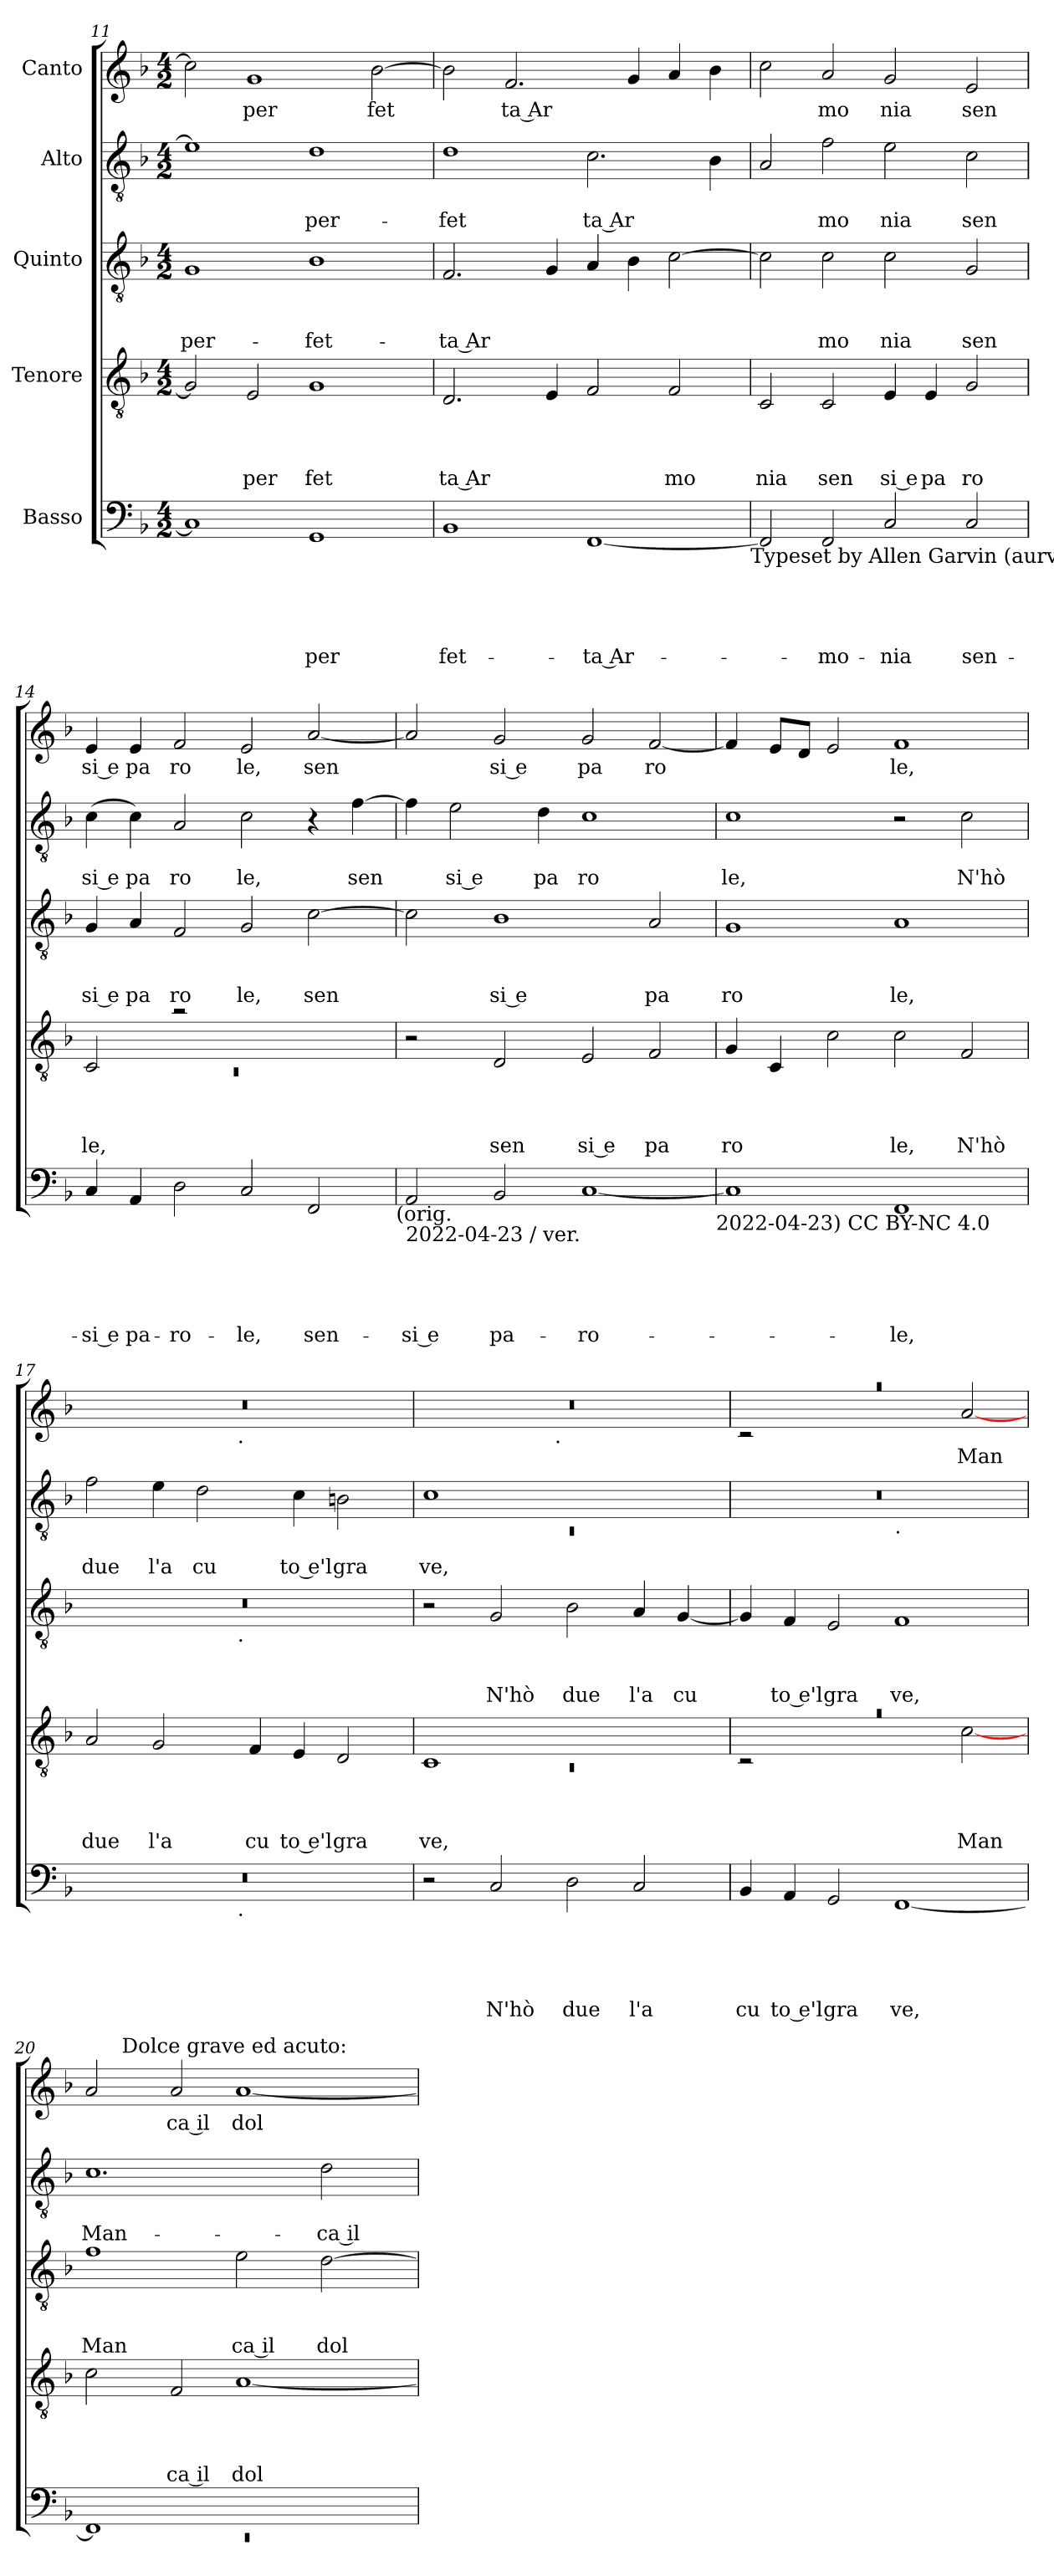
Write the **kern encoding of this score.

**kern	**text	**text	**text	**text	**text	**kern	**text	**text	**text	**text	**kern	**text	**text	**text	**kern	**text	**text	**kern	**text
*part5	*part5	*part5	*part5	*part5	*part5	*part4	*part4	*part4	*part4	*part4	*part3	*part3	*part3	*part3	*part2	*part2	*part2	*part1	*part1
*staff5	*staff5	*staff5	*staff5	*staff5	*staff5	*staff4	*staff4	*staff4	*staff4	*staff4	*staff3	*staff3	*staff3	*staff3	*staff2	*staff2	*staff2	*staff1	*staff1
*I"Basso	*	*	*	*	*	*I"Tenore	*	*	*	*	*I"Quinto	*	*	*	*I"Alto	*	*	*I"Canto	*
*clefF4	*	*	*	*	*	*clefGv2	*	*	*	*	*clefGv2	*	*	*	*clefGv2	*	*	*clefG2	*
*k[b-]	*	*	*	*	*	*k[b-]	*	*	*	*	*k[b-]	*	*	*	*k[b-]	*	*	*k[b-]	*
*F:	*	*	*	*	*	*F:	*	*	*	*	*F:	*	*	*	*F:	*	*	*F:	*
*M4/2	*	*	*	*	*	*M4/2	*	*	*	*	*M4/2	*	*	*	*M4/2	*	*	*M4/2	*
=11	=11	=11	=11	=11	=11	=11	=11	=11	=11	=11	=11	=11	=11	=11	=11	=11	=11	=11	=11
!	!	!	!	!	!	!	!	!	!	!	!	!	!	!LO:LY:b	!	!	!	!	!
1C]	.	.	.	.	.	2G/]	.	.	.	.	1G	.	.	per-	1e]	.	.	2cc\]	.
!	!	!	!	!	!	!	!	!	!	!LO:LY:b	!	!	!	!	!	!	!	!	!LO:LY:b
.	.	.	.	.	.	2E/	.	.	.	per	.	.	.	.	.	.	.	1g	per
!	!	!	!	!	!LO:LY:b	!	!	!	!	!LO:LY:b	!	!	!	!LO:LY:b	!	!	!LO:LY:b	!	!
1GG	.	.	.	.	per	1G	.	.	.	fet	1B-	.	.	-fet-	1d	.	per-	.	.
!	!	!	!	!	!	!	!	!	!	!	!	!	!	!	!	!	!	!	!LO:LY:b
.	.	.	.	.	.	.	.	.	.	.	.	.	.	.	.	.	.	[<2b-\	fet
!!LO:LB:g=z
=12	=12	=12	=12	=12	=12	=12	=12	=12	=12	=12	=12	=12	=12	=12	=12	=12	=12	=12	=12
!	!	!	!	!	!LO:LY:b	!	!	!	!	!LO:LY:b	!	!	!	!LO:LY:b	!	!	!LO:LY:b	!	!
1BB-	.	.	.	.	fet-	2.D/	.	.	.	ta Ar	2.F/	.	.	-ta Ar	1d	.	-fet	2b-\]	.
!	!	!	!	!	!	!	!	!	!	!	!	!	!	!	!	!	!	!	!LO:LY:b
.	.	.	.	.	.	.	.	.	.	.	.	.	.	.	.	.	.	2.f/	ta Ar
.	.	.	.	.	.	4E/	.	.	.	.	4G/	.	.	.	.	.	.	.	.
!	!	!	!	!	!LO:LY:b	!	!	!	!	!	!	!	!	!	!	!	!LO:LY:b	!	!
[<1FF	.	.	.	.	-ta Ar-	2F/	.	.	.	.	4A/	.	.	.	2.c\	.	ta Ar	.	.
.	.	.	.	.	.	.	.	.	.	.	4B-\	.	.	.	.	.	.	4g/	.
!	!	!	!	!	!	!	!	!	!	!LO:LY:b	!	!	!	!	!	!	!	!	!
.	.	.	.	.	.	2F/	.	.	.	mo	[>2c\	.	.	.	.	.	.	4a/	.
.	.	.	.	.	.	.	.	.	.	.	.	.	.	.	4B-\	.	.	4b-\	.
!LO:TX:b:t=Typeset by Allen Garvin (aurvondel@gmail.com)	!	!	!	!	!	!	!	!	!	!	!	!	!	!	!	!	!	!	!
=13	=13	=13	=13	=13	=13	=13	=13	=13	=13	=13	=13	=13	=13	=13	=13	=13	=13	=13	=13
!	!	!	!	!	!	!	!	!	!	!LO:LY:b	!	!	!	!	!	!	!	!	!
2FF/]	.	.	.	.	.	2C/	.	.	.	nia	2c\]	.	.	.	2A/	.	.	2cc\	.
!	!	!	!	!	!LO:LY:b	!	!	!	!	!LO:LY:b	!	!	!	!LO:LY:b	!	!	!LO:LY:b	!	!LO:LY:b
2FF/	.	.	.	.	-mo-	2C/	.	.	.	sen	2c\	.	.	mo	2f\	.	mo	2a/	mo
!	!	!	!	!	!LO:LY:b	!	!	!	!	!LO:LY:b:rj	!	!	!	!LO:LY:b	!	!	!LO:LY:b	!	!LO:LY:b
2C/	.	.	.	.	-nia	4E/	.	.	.	si e	2c\	.	.	nia	2e\	.	nia	2g/	nia
!	!	!	!	!	!	!	!	!	!	!LO:LY:b	!	!	!	!	!	!	!	!	!
.	.	.	.	.	.	4E/	.	.	.	pa	.	.	.	.	.	.	.	.	.
!	!	!	!	!	!LO:LY:b	!	!	!	!	!LO:LY:b	!	!	!	!LO:LY:b	!	!	!LO:LY:b	!	!LO:LY:b
2C/	.	.	.	.	sen-	2G/	.	.	.	ro	2G/	.	.	sen	2c\	.	sen	2e/	sen
=14	=14	=14	=14	=14	=14	=14	=14	=14	=14	=14	=14	=14	=14	=14	=14	=14	=14	=14	=14
*	*	*	*	*	*	*^	*	*	*	*	*	*	*	*	*	*	*	*	*
!	!	!	!	!	!LO:LY:b:rj	!	!LO:N:vis=1	!	!	!	!LO:LY:b	!	!	!	!LO:LY:b:rj	!	!	!LO:LY:b:rj	!	!LO:LY:b:rj
4C/	.	.	.	.	-si e	2C/	0rC	.	.	.	le,	4G/	.	.	si e	(<4c\	.	si e	4e/	si e
!	!	!	!	!	!LO:LY:b	!	!	!	!	!	!	!	!	!	!LO:LY:b	!	!	!LO:LY:b	!	!LO:LY:b
4AA/	.	.	.	.	pa-	.	.	.	.	.	.	4A/	.	.	pa	4c\)	.	pa	4e/	pa
!	!	!	!	!	!LO:LY:b	!	!	!	!	!	!	!	!	!	!LO:LY:b	!	!	!LO:LY:b	!	!LO:LY:b
2D\	.	.	.	.	-ro-	2ra	.	.	.	.	.	2F/	.	.	ro	2A/	.	ro	2f/	ro
!	!	!	!	!	!LO:LY:b	!	!	!	!	!	!	!	!	!	!LO:LY:b	!	!	!LO:LY:b	!	!LO:LY:b
2C/	.	.	.	.	-le,	1ryy	.	.	.	.	.	2G/	.	.	le,	2c\	.	le,	2e/	le,
!	!	!	!	!	!LO:LY:b	!	!	!	!	!	!	!	!	!	!LO:LY:b	!	!	!	!	!LO:LY:b
2FF/	.	.	.	.	sen-	.	.	.	.	.	.	[>2c\	.	.	sen	4r	.	.	[<2a/	sen
!	!	!	!	!	!	!	!	!	!	!	!	!	!	!	!	!	!	!LO:LY:b	!	!
.	.	.	.	.	.	.	.	.	.	.	.	.	.	.	.	[>4f\	.	sen	.	.
*	*	*	*	*	*	*v	*v	*	*	*	*	*	*	*	*	*	*	*	*	*
!LO:TX:b:t=(orig.	!	!	!	!	!	!	!	!	!	!	!	!	!	!	!	!	!	!	!
=15	=15	=15	=15	=15	=15	=15	=15	=15	=15	=15	=15	=15	=15	=15	=15	=15	=15	=15	=15
!LO:TX:b:t=2022-04-23 / ver.	!	!	!	!	!	!	!	!	!	!	!	!	!	!	!	!	!	!	!
!	!	!	!	!	!LO:LY:b:rj	!	!	!	!	!	!	!	!	!	!	!	!	!	!
2AA/	.	.	.	.	-si e	2r	.	.	.	.	2c\]	.	.	.	4f\]	.	.	2a/]	.
!	!	!	!	!	!	!	!	!	!	!	!	!	!	!	!	!	!LO:LY:b:rj	!	!
.	.	.	.	.	.	.	.	.	.	.	.	.	.	.	2e\	.	si e	.	.
!	!	!	!	!	!LO:LY:b	!	!	!	!	!LO:LY:b	!	!	!	!LO:LY:b:rj	!	!	!	!	!LO:LY:b:rj
2BB-/	.	.	.	.	pa-	2D/	.	.	.	sen	1B-	.	.	si e	.	.	.	2g/	si e
!	!	!	!	!	!	!	!	!	!	!	!	!	!	!	!	!	!LO:LY:b	!	!
.	.	.	.	.	.	.	.	.	.	.	.	.	.	.	4d\	.	pa	.	.
!	!	!	!	!	!LO:LY:b	!	!	!	!	!LO:LY:b:rj	!	!	!	!	!	!	!LO:LY:b	!	!LO:LY:b
[<1C	.	.	.	.	-ro-	2E/	.	.	.	si e	.	.	.	.	1c	.	ro	2g/	pa
!	!	!	!	!	!	!	!	!	!	!LO:LY:b	!	!	!	!LO:LY:b	!	!	!	!	!LO:LY:b
.	.	.	.	.	.	2F/	.	.	.	pa	2A/	.	.	pa	.	.	.	[<2f/	ro
!LO:TX:b:t=2022-04-23) CC BY-NC 4.0	!	!	!	!	!	!	!	!	!	!	!	!	!	!	!	!	!	!	!
=16	=16	=16	=16	=16	=16	=16	=16	=16	=16	=16	=16	=16	=16	=16	=16	=16	=16	=16	=16
!	!	!	!	!	!	!	!	!	!	!LO:LY:b	!	!	!	!LO:LY:b	!	!	!LO:LY:b	!	!
1C]	.	.	.	.	.	4G/	.	.	.	ro	1G	.	.	ro	1c	.	le,	4f/]	.
.	.	.	.	.	.	4C/	.	.	.	.	.	.	.	.	.	.	.	8e/L	.
.	.	.	.	.	.	.	.	.	.	.	.	.	.	.	.	.	.	8d/J	.
.	.	.	.	.	.	2c\	.	.	.	.	.	.	.	.	.	.	.	2e/	.
!	!	!	!	!	!LO:LY:b	!	!	!	!	!LO:LY:b	!	!	!	!LO:LY:b	!	!	!	!	!LO:LY:b
1FF	.	.	.	.	-le,	2c\	.	.	.	le,	1A	.	.	le,	2r	.	.	1f	le,
!	!	!	!	!	!	!	!	!	!	!LO:LY:b	!	!	!	!	!	!	!LO:LY:b	!	!
.	.	.	.	.	.	2F/	.	.	.	N'hò	.	.	.	.	2c\	.	N'hò	.	.
=17	=17	=17	=17	=17	=17	=17	=17	=17	=17	=17	=17	=17	=17	=17	=17	=17	=17	=17	=17
!	!	!	!	!	!	!	!	!	!	!LO:LY:b	!	!	!	!	!	!	!LO:LY:b	!	!
*^	*	*	*	*	*	*	*	*	*	*	*^	*	*	*	*	*	*	*^	*
0r	2ryy	.	.	.	.	.	2A/	.	.	.	due	0r	2ryy	.	.	.	2f\	.	due	0r	2ryy	.
!	!	!	!	!	!	!	!	!	!	!	!LO:LY:b	!	!	!	!	!	!	!	!LO:LY:b	!	!	!
.	4...ryy	.	.	.	.	.	2G/	.	.	.	l'a	.	4...ryy	.	.	.	4e\	.	l'a	.	4...ryy	.
!	!	!	!	!	!	!	!	!	!	!	!	!	!	!	!	!	!	!	!LO:LY:b	!	!	!
.	.	.	.	.	.	.	.	.	.	.	.	.	.	.	.	.	2d\	.	cu	.	.	.
!	!	!	!	!	!	!	!	!	!	!	!	!	!	!	!	!	!	!	!	!	!LO:TX:b:t=.	!
!	!	!	!	!	!	!	!	!	!	!	!	!	!LO:TX:b:t=.	!	!	!	!	!	!	!	!	!
!	!LO:TX:b:t=.	!	!	!	!	!	!	!	!	!	!	!	!	!	!	!	!	!	!	!	!	!
.	1ryy	.	.	.	.	.	.	.	.	.	.	.	1ryy	.	.	.	.	.	.	.	1ryy	.
!	!	!	!	!	!	!	!	!	!	!	!LO:LY:b	!	!	!	!	!	!	!	!	!	!	!
.	.	.	.	.	.	.	4F/	.	.	.	cu	.	.	.	.	.	.	.	.	.	.	.
!	!	!	!	!	!	!	!	!	!	!	!LO:LY:b:rj	!	!	!	!	!	!	!	!LO:LY:b:rj	!	!	!
.	.	.	.	.	.	.	4E/	.	.	.	to e'l	.	.	.	.	.	4c\	.	to e'l	.	.	.
!	!	!	!	!	!	!	!	!	!	!	!LO:LY:b	!	!	!	!	!	!	!	!LO:LY:b	!	!	!
.	.	.	.	.	.	.	2D/	.	.	.	gra	.	.	.	.	.	2Bn\	.	gra	.	.	.
.	32ryy	.	.	.	.	.	.	.	.	.	.	.	32ryy	.	.	.	.	.	.	.	32ryy	.
!!LO:PB:g=z	!!
=18	=18	=18	=18	=18	=18	=18	=18	=18	=18	=18	=18	=18	=18	=18	=18	=18	=18	=18	=18	=18	=18	=18
*	*	*	*	*	*	*	*^	*	*	*	*	*	*	*	*	*	*^	*	*	*	*	*
!	!	!	!	!	!	!	!	!LO:N:vis=1	!	!	!	!LO:LY:b	!	!	!	!	!	!	!LO:N:vis=1	!	!LO:LY:b	!	!	!
*v	*v	*	*	*	*	*	*	*	*	*	*	*	*v	*v	*	*	*	*	*	*	*	*	*	*
2r	.	.	.	.	.	1C	0rC	.	.	.	ve,	2r	.	.	.	1c	0rC	.	ve,	0r	2ryy	.
!	!	!	!	!	!LO:LY:b	!	!	!	!	!	!	!	!	!	!LO:LY:b	!	!	!	!	!	!	!
2C/	.	.	.	.	N'hò	.	.	.	.	.	.	2G/	.	.	N'hò	.	.	.	.	.	4...ryy	.
!	!	!	!	!	!	!	!	!	!	!	!	!	!	!	!	!	!	!	!	!	!LO:TX:b:t=.	!
.	.	.	.	.	.	.	.	.	.	.	.	.	.	.	.	.	.	.	.	.	1ryy	.
!	!	!	!	!	!LO:LY:b	!	!	!	!	!	!	!	!	!	!LO:LY:b	!	!	!	!	!	!	!
2D\	.	.	.	.	due	1ryy	.	.	.	.	.	2B-\	.	.	due	1ryy	.	.	.	.	.	.
!	!	!	!	!	!LO:LY:b	!	!	!	!	!	!	!	!	!	!LO:LY:b	!	!	!	!	!	!	!
2C/	.	.	.	.	l'a	.	.	.	.	.	.	4A/	.	.	l'a	.	.	.	.	.	.	.
!	!	!	!	!	!	!	!	!	!	!	!	!	!	!	!LO:LY:b	!	!	!	!	!	!	!
.	.	.	.	.	.	.	.	.	.	.	.	[<4G/	.	.	cu	.	.	.	.	.	.	.
.	.	.	.	.	.	.	.	.	.	.	.	.	.	.	.	.	.	.	.	.	32ryy	.
=19	=19	=19	=19	=19	=19	=19	=19	=19	=19	=19	=19	=19	=19	=19	=19	=19	=19	=19	=19	=19	=19	=19
!	!	!	!	!	!LO:LY:b	!LO:N:vis=1	!	!	!	!	!	!	!	!	!	!	!	!	!	!LO:N:vis=1	!	!
4BB-/	.	.	.	.	cu	0ra	2rC	.	.	.	.	4G/]	.	.	.	0r	1ryy	.	.	0raa	2rc	.
!	!	!	!	!	!LO:LY:b:rj	!	!	!	!	!	!	!	!	!	!LO:LY:b:rj	!	!	!	!	!	!	!
4AA/	.	.	.	.	to e'l	.	.	.	.	.	.	4F/	.	.	to e'l	.	.	.	.	.	.	.
!	!	!	!	!	!LO:LY:b	!	!	!	!	!	!	!	!	!	!LO:LY:b	!	!	!	!	!	!	!
2GG/	.	.	.	.	gra	.	1ryy	.	.	.	.	2E/	.	.	gra	.	.	.	.	.	1ryy	.
!	!	!	!	!	!	!	!	!	!	!	!	!	!	!	!	!	!LO:TX:b:t=.	!	!	!	!	!
!	!	!	!	!	!LO:LY:b	!	!	!	!	!	!	!	!	!	!LO:LY:b	!	!	!	!	!	!	!
[<1FF	.	.	.	.	ve,	.	.	.	.	.	.	1F	.	.	ve,	.	1ryy	.	.	.	.	.
!	!	!	!	!	!	!	!	!	!	!	!LO:LY:b	!	!	!	!	!	!	!	!	!	!	!LO:LY:b
.	.	.	.	.	.	.	[>2c\	.	.	.	Man-	.	.	.	.	.	.	.	.	.	[<2a/	Man
=20	=20	=20	=20	=20	=20	=20	=20	=20	=20	=20	=20	=20	=20	=20	=20	=20	=20	=20	=20	=20	=20	=20
*^	*	*	*	*	*	*	*	*	*	*	*	*	*	*	*	*	*	*	*	*	*	*
!	!LO:N:vis=1	!	!	!	!	!	!	!	!	!	!	!	!	!	!	!LO:LY:b	!	!	!	!LO:LY:b	!	!	!
*	*	*	*	*	*	*	*v	*v	*	*	*	*	*	*	*	*	*v	*v	*	*	*	*	*
1FF]	0rEE	.	.	.	.	.	2c\	.	.	.	.	1f	.	.	Man	1.c	.	Man-	2a/	8.ryy	.
!	!	!	!	!	!	!	!	!	!	!	!	!	!	!	!	!	!	!	!	!LO:TX:a:t=Dolce grave ed acuto&colon;	!
.	.	.	.	.	.	.	.	.	.	.	.	.	.	.	.	.	.	.	.	1ryy	.
!	!	!	!	!	!	!	!	!	!	!	!LO:LY:b:rj	!	!	!	!	!	!	!	!	!	!LO:LY:b:rj
.	.	.	.	.	.	.	2F/	.	.	.	-ca il	.	.	.	.	.	.	.	2a/	.	ca il
!	!	!	!	!	!	!	!	!	!	!	!LO:LY:b	!	!	!	!LO:LY:b:rj	!	!	!	!	!	!LO:LY:b
1ryy	.	.	.	.	.	.	[<1A	.	.	.	dol-	2e\	.	.	ca il	.	.	.	[<1a	.	dol
.	.	.	.	.	.	.	.	.	.	.	.	.	.	.	.	.	.	.	.	2ryy	.
!	!	!	!	!	!	!	!	!	!	!	!	!	!	!	!LO:LY:b	!	!	!LO:LY:b:rj	!	!	!
.	.	.	.	.	.	.	.	.	.	.	.	[>2d\	.	.	dol	2d\	.	-ca il	.	.	.
.	.	.	.	.	.	.	.	.	.	.	.	.	.	.	.	.	.	.	.	4ryy	.
.	.	.	.	.	.	.	.	.	.	.	.	.	.	.	.	.	.	.	.	16ryy	.
*v	*v	*	*	*	*	*	*	*	*	*	*	*	*	*	*	*	*	*	*v	*v	*
=	=	=	=	=	=	=	=	=	=	=	=	=	=	=	=	=	=	=	=
*-	*-	*-	*-	*-	*-	*-	*-	*-	*-	*-	*-	*-	*-	*-	*-	*-	*-	*-	*-
